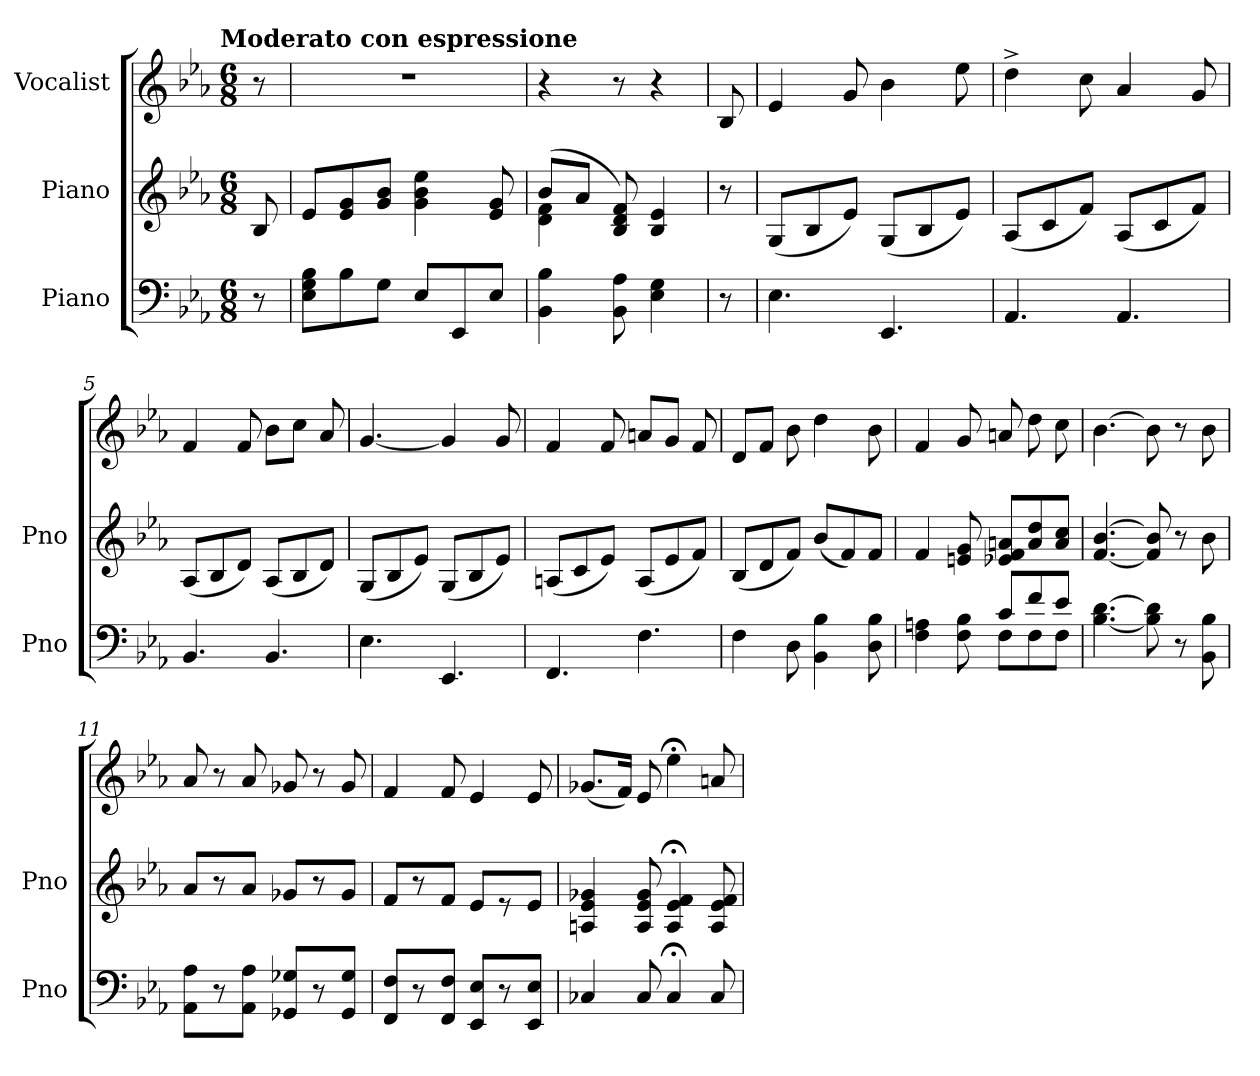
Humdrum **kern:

**kern	**kern	**kern
*part3	*part2	*part1
*staff3	*staff2	*staff1
*I"Piano	*I"Piano	*I"Vocalist
*I'Pno	*I'Pno	*
*clefF4	*clefG2	*clefG2
*k[b-e-a-]	*k[b-e-a-]	*k[b-e-a-]
*E-:	*E-:	*E-:
!!LO:TX:omd:t=Moderato con espressione
*M6/8	*M6/8	*M6/8
*MM88	*MM88	*MM88
=	=	=
8r	8B-	8r
=1	=1	=1
8E- 8G 8B-L	8e-L	2.r
8B-	8e- 8g	.
8GJ	8g 8b-J	.
8E-L	4g 4b- 4ee-	.
8EE-	.	.
8E-J	8e- 8g	.
=2	=2	=2
*	*^	*
4BB- 4B-	(8b-L	4d 4f	4r
.	8a-J	.	.
8BB- 8A-	8B- 8d 8f)	4.ryy	8r
4E- 4G	4B- 4e-	.	4r
*	*v	*v	*
=	=	=
8r	8r	8B-
=3	=3	=3
4.E-	(8GL	4e-
.	8B-	.
.	8e-J)	8g
4.EE-	(8GL	4b-
.	8B-	.
.	8e-J)	8ee-
=4	=4	=4
4.AA-	(8A-L	4dd^
.	8c	.
.	8fJ)	8cc
4.AA-	(8A-L	4a-
.	8c	.
.	8fJ)	8g
=5	=5	=5
4.BB-	(8A-L	4f
.	8B-	.
.	8dJ)	8f
4.BB-	(8A-L	8b-L
.	8B-	8ccJ
.	8dJ)	8a-
=6	=6	=6
4.E-	(8GL	[4.g
.	8B-	.
.	8e-J)	.
4.EE-	(8GL	4g]
.	8B-	.
.	8e-J)	8g
=7	=7	=7
4.FF	(8AnL	4f
.	8c	.
.	8e-J)	8f
4.F	(8AL	8anL
.	8e-	8gJ
.	8fJ)	8f
=8	=8	=8
4F	(8B-L	8dL
.	8d	8fJ
8D	8fJ)	8b-
4BB- 4B-	(8b-L	4dd
.	8f)	.
8D 8B-	8fJ	8b-
=9	=9	=9
*^	*	*
4F 4An	4.ryy	4f	4f
8F 8B-	.	8en 8g	8g
8cL	8FL	8e-X 8f 8anL	8an
8f	8F	8a 8dd	8dd
8e-J	8FJ	8a 8ccJ	8cc
*v	*v	*	*
=10	=10	=10
[4.B- [4.d	[4.f [4.b-	[4.b-
8B-] 8d]	8f] 8b-]	8b-]
8r	8r	8r
8BB- 8B-	8b-	8b-
=11	=11	=11
8AA- 8A-L	8a-L	8a-
8r	8r	8r
8AA- 8A-J	8a-J	8a-
8GG-X 8G-XL	8g-XL	8g-X
8r	8r	8r
8GG- 8G-J	8g-J	8g-
=12	=12	=12
8FF 8FL	8fL	4f
8r	8r	.
8FF 8FJ	8fJ	8f
8EE- 8E-L	8e-L	4e-
8r	8r	.
8EE- 8E-J	8e-J	8e-
=13	=13	=13
4C-X	4An 4e- 4g-X	(8.g-XL
.	.	16fJk)
8C-	8A 8e- 8g-	8e-
4C-;<	4A;< 4e-;< 4f;<	4ee-;<
8C-	8A 8e- 8f	8an
=	=	=
*-	*-	*-
